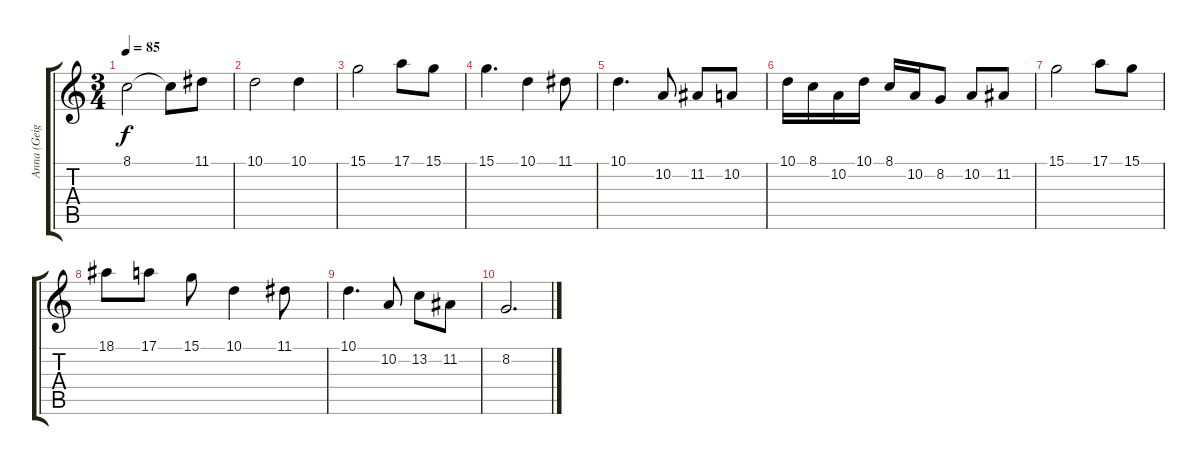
\track ("Anna (Geige)" "Anna (Geig") {instrument violin}
\staff {score tabs}
\tuning (E4 B3 G3 D3 A2 E2) {hide}
\ts (3 4)
\tempo 85
\clef g2
\ks c
8.1.2{dy f} 8.1{t}.8 11.1.8 |
10.1.2 10.1.4 |
15.1.2 17.1.8 15.1.8 |
15.1.4{d} 10.1.4 11.1.8 |
10.1.4{d} 10.2.8 11.2.8 10.2.8 |
10.1.16 8.1.16 10.2.16 10.1.16 8.1.16 10.2.16 8.2.8 10.2.8 11.2.8 |
15.1.2 17.1.8 15.1.8 |
18.1.8 17.1.8 15.1.8 10.1.4 11.1.8 |
10.1.4{d} 10.2.8 13.2.8 11.2.8 |
8.2.2{d}
